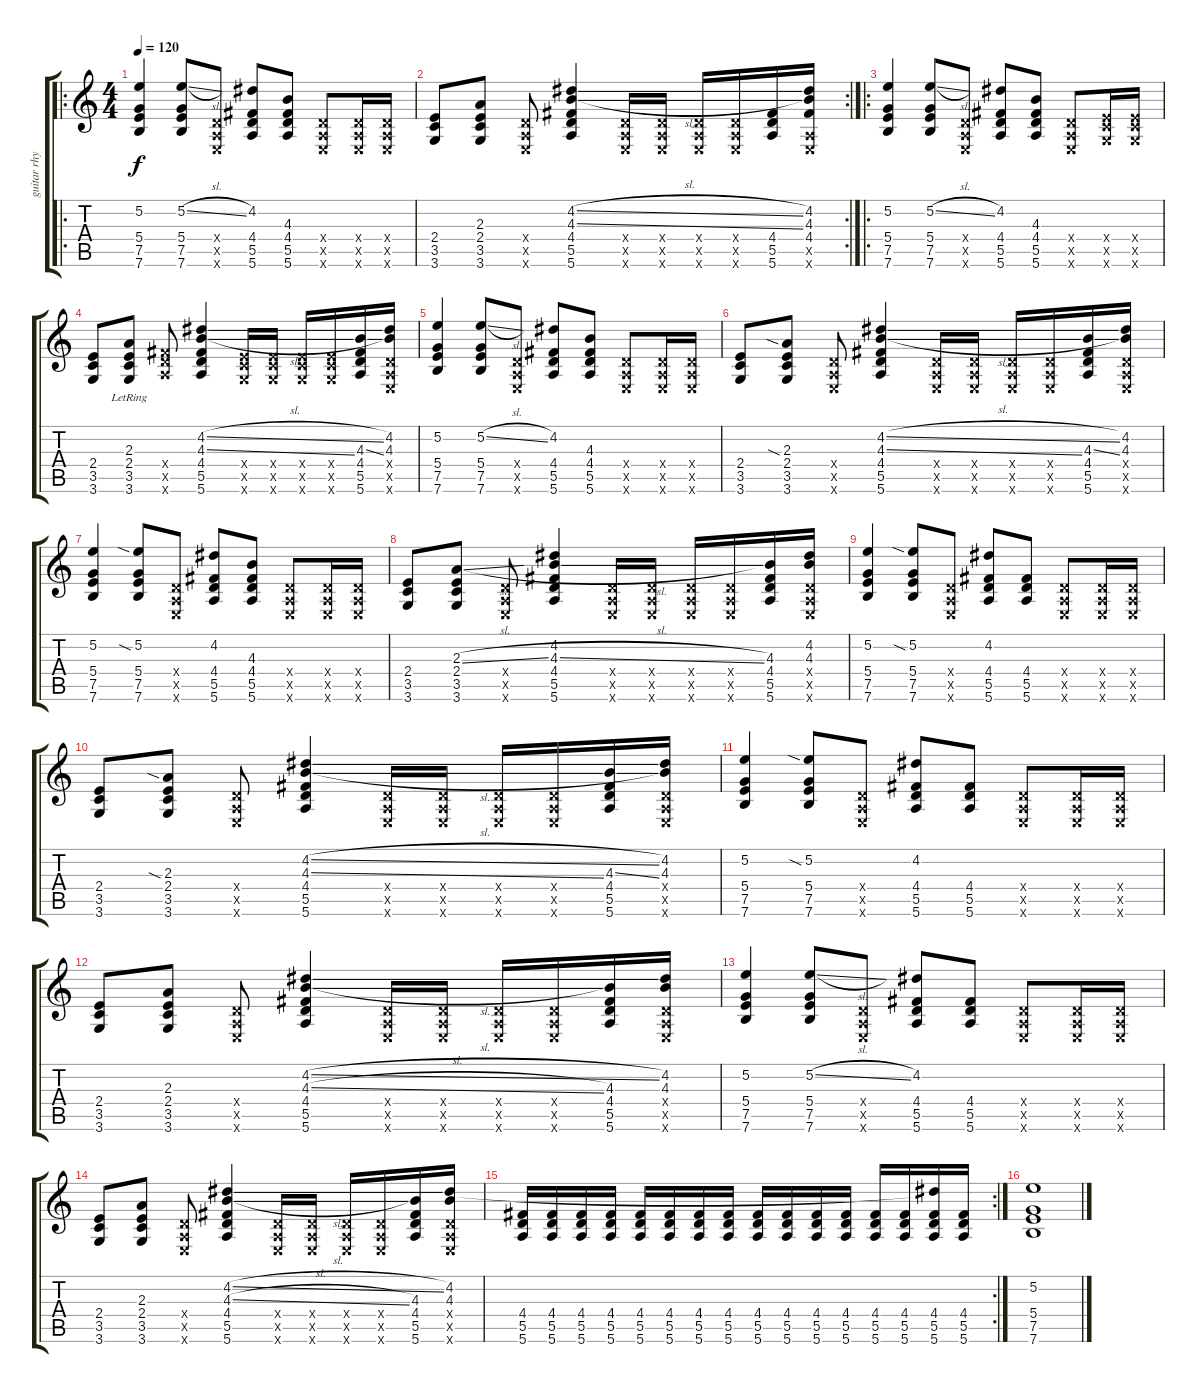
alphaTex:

\track ("guitar rhytmique gilles" "guitar rhy") {instrument acousticguitarsteel}
\staff {score tabs}
\tuning (E4 B3 G3 D3 A2 E2) {hide}
\ro
\ts (4 4)
\tempo 120
\clef g2
\ks c
(5.2 5.4 7.5 7.6).4{dy f instrument acousticguitarsteel} (5.2{sl} 5.4 7.5 7.6).8 (0.4{x} 0.5{x} 0.6{x}).8 (4.2 4.4 5.5 5.6).8 (4.3 4.4 5.5 5.6).8 (0.4{x} 0.5{x} 0.6{x}).8 (0.4{x} 0.5{x} 0.6{x}).16 (0.4{x} 0.5{x} 0.6{x}).16 |
\rc 2
(2.4 3.5 3.6).8 (2.3 2.4 3.5 3.6).8 (0.4{x} 0.5{x} 0.6{x}).8 (4.2{sl} 4.3{sl} 4.4 5.5 5.6).4 (0.4{x} 0.5{x} 0.6{x}).16 (0.4{x} 0.5{x} 0.6{x}).16 (0.4{x} 0.5{x} 0.6{x}).16 (0.4{x} 0.5{x} 0.6{x}).16 (4.4 5.5 5.6).16 (4.2 4.3 4.4 0.5{x} 0.6{x}).16 |
\ro
(5.2 5.4 7.5 7.6).4 (5.2{sl} 5.4 7.5 7.6).8 (0.4{x} 0.5{x} 0.6{x}).8 (4.2 4.4 5.5 5.6).8 (4.3 4.4 5.5 5.6).8 (0.4{x} 0.5{x} 0.6{x}).8 (2.4{x} 3.5{x} 3.6{x}).16 (2.4{x} 3.5{x} 3.6{x}).16 |
(2.4 3.5 3.6).8 (2.3{lr} 2.4 3.5 3.6).8 (4.4{x} 5.5{x} 5.6{x}).8 (4.2{sl} 4.3{sl} 4.4 5.5 5.6).4 (2.4{x} 3.5{x} 3.6{x}).16 (2.4{x} 3.5{x} 3.6{x}).16 (2.4{x} 3.5{x} 3.6{x}).16 (2.4{x} 3.5{x} 3.6{x}).16 (4.3{sl} 4.4 5.5 5.6).16 (4.2 4.3 0.4{x} 0.5{x} 0.6{x}).16 |
(5.2 5.4 7.5 7.6).4 (5.2{sl} 5.4 7.5 7.6).8 (0.4{x} 0.5{x} 0.6{x}).8 (4.2 4.4 5.5 5.6).8 (4.3 4.4 5.5 5.6).8 (0.4{x} 0.5{x} 0.6{x}).8 (0.4{x} 0.5{x} 0.6{x}).16 (0.4{x} 0.5{x} 0.6{x}).16 |
(2.4 3.5 3.6).8 (2.3{sia} 2.4 3.5 3.6).8 (0.4{x} 0.5{x} 0.6{x}).8 (4.2{sl} 4.3{sl} 4.4 5.5 5.6).4 (0.4{x} 0.5{x} 0.6{x}).16 (0.4{x} 0.5{x} 0.6{x}).16 (0.4{x} 0.5{x} 0.6{x}).16 (0.4{x} 0.5{x} 0.6{x}).16 (4.3{sl} 4.4 5.5 5.6).16 (4.2 4.3 0.4{x} 0.5{x} 0.6{x}).16 |
(5.2 5.4 7.5 7.6).4 (5.2{sia} 5.4 7.5 7.6).8 (0.4{x} 0.5{x} 0.6{x}).8 (4.2 4.4 5.5 5.6).8 (4.3 4.4 5.5 5.6).8 (0.4{x} 0.5{x} 0.6{x}).8 (0.4{x} 0.5{x} 0.6{x}).16 (0.4{x} 0.5{x} 0.6{x}).16 |
(2.4 3.5 3.6).8 (2.3{sl} 2.4 3.5 3.6).8 (0.4{x} 0.5{x} 0.6{x}).8 (4.2 4.3{sl} 4.4 5.5 5.6).4 (0.4{x} 0.5{x} 0.6{x}).16 (0.4{x} 0.5{x} 0.6{x}).16 (0.4{x} 0.5{x} 0.6{x}).16 (0.4{x} 0.5{x} 0.6{x}).16 (4.3 4.4 5.5 5.6).16 (4.2 4.3 0.4{x} 0.5{x} 0.6{x}).16 |
(5.2 5.4 7.5 7.6).4 (5.2{sia} 5.4 7.5 7.6).8 (0.4{x} 0.5{x} 0.6{x}).8 (4.2 4.4 5.5 5.6).8 (4.4 5.5 5.6).8 (0.4{x} 0.5{x} 0.6{x}).8 (0.4{x} 0.5{x} 0.6{x}).16 (0.4{x} 0.5{x} 0.6{x}).16 |
(2.4 3.5 3.6).8 (2.3{sia} 2.4 3.5 3.6).8 (0.4{x} 0.5{x} 0.6{x}).8 (4.2{sl} 4.3{sl} 4.4 5.5 5.6).4 (0.4{x} 0.5{x} 0.6{x}).16 (0.4{x} 0.5{x} 0.6{x}).16 (0.4{x} 0.5{x} 0.6{x}).16 (0.4{x} 0.5{x} 0.6{x}).16 (4.3{sl} 4.4 5.5 5.6).16 (4.2 4.3 0.4{x} 0.5{x} 0.6{x}).16 |
(5.2 5.4 7.5 7.6).4 (5.2{sia} 5.4 7.5 7.6).8 (0.4{x} 0.5{x} 0.6{x}).8 (4.2 4.4 5.5 5.6).8 (4.4 5.5 5.6).8 (0.4{x} 0.5{x} 0.6{x}).8 (0.4{x} 0.5{x} 0.6{x}).16 (0.4{x} 0.5{x} 0.6{x}).16 |
(2.4 3.5 3.6).8 (2.3 2.4 3.5 3.6).8 (0.4{x} 0.5{x} 0.6{x}).8 (4.2{sl} 4.3{sl} 4.4 5.5 5.6).4 (0.4{x} 0.5{x} 0.6{x}).16 (0.4{x} 0.5{x} 0.6{x}).16 (0.4{x} 0.5{x} 0.6{x}).16 (0.4{x} 0.5{x} 0.6{x}).16 (4.3 4.4 5.5 5.6).16 (4.2 4.3 0.4{x} 0.5{x} 0.6{x}).16 |
(5.2 5.4 7.5 7.6).4 (5.2{sl} 5.4 7.5 7.6).8 (0.4{x} 0.5{x} 0.6{x}).8 (4.2 4.4 5.5 5.6).8 (4.4 5.5 5.6).8 (0.4{x} 0.5{x} 0.6{x}).8 (0.4{x} 0.5{x} 0.6{x}).16 (0.4{x} 0.5{x} 0.6{x}).16 |
(2.4 3.5 3.6).8 (2.3 2.4 3.5 3.6).8 (0.4{x} 0.5{x} 0.6{x}).8 (4.2{sl} 4.3{sl} 4.4 5.5 5.6).4 (0.4{x} 0.5{x} 0.6{x}).16 (0.4{x} 0.5{x} 0.6{x}).16 (0.4{x} 0.5{x} 0.6{x}).16 (0.4{x} 0.5{x} 0.6{x}).16 (4.3 4.4 5.5 5.6).16 (4.2 4.3 0.4{x} 0.5{x} 0.6{x}).16 |
\rc 2
(4.4 5.5 5.6).16 (4.4 5.5 5.6).16 (4.4 5.5 5.6).16 (4.4 5.5 5.6).16 (4.4 5.5 5.6).16 (4.4 5.5 5.6).16 (4.4 5.5 5.6).16 (4.4 5.5 5.6).16 (4.4 5.5 5.6).16 (4.4 5.5 5.6).16 (4.4 5.5 5.6).16 (4.4 5.5 5.6).16 (4.4 5.5 5.6).16 (4.4 5.5 5.6).16 (4.2{t} 4.4 5.5 5.6).16 (4.4 5.5 5.6).16 |
(5.2 5.4 7.5 7.6).1
